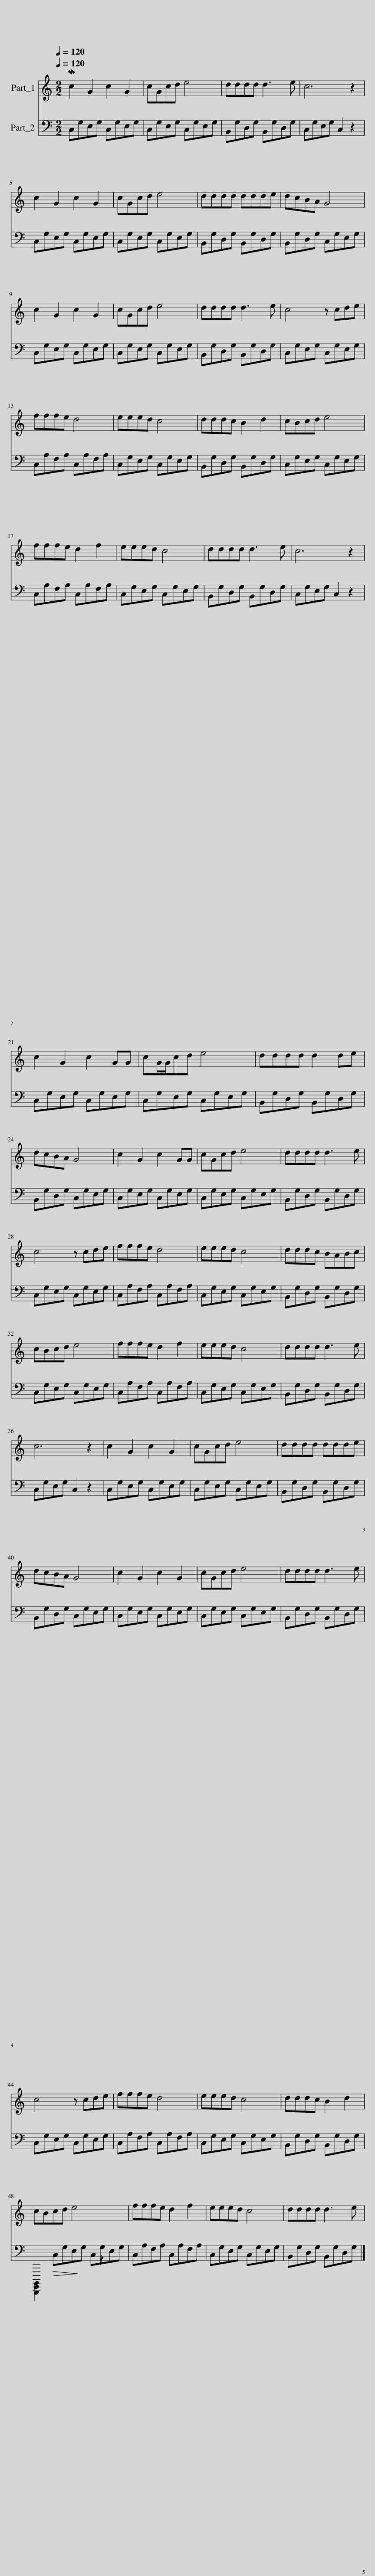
X:1
%%score 1 2
L:1/8
Q:1/4=120
M:2/2
I:linebreak $
K:C
V:1 treble
V:2 bass
V:1
 Mc2 G2 c2 G2 | cGcd e4 | dddd d3 e | c6 z2 |$ c2 G2 c2 G2 | %5
 cGcd e4 | dddd ddde | dcBA G4 |$ c2 G2 c2 G2 | cGcd e4 | %10
 dddd d3 e | c4 z cde |$ fffe d4 | eeed c4 | dddc B2 d2 | %15
 cBcd e4 |$ fffe d2 f2 | eeed c4 | dddd d3 e | c6 z2 |$ %20
 c2 G2 c2 GG | cG/G/cd e4 | dddd d2 de |$ dcBA G4 | c2 G2 c2 GG | %25
 cGcd e4 | dddd d3 e |$ c4 z cde | fffe d4 | eeed c4 | %30
 dddc BABc |$ cBcd e4 | fffe d2 f2 | eeed c4 | dddd d3 e |$ %35
 c6 z2 | c2 G2 c2 G2 | cGcd e4 | dddd ddde |$ dcBA G4 | %40
 c2 G2 c2 G2 | cGcd e4 | dddd d3 e |$ c4 z cde | fffe d4 | %45
 eeed c4 | dddc B2 d2 |$ cBcd e4 x2 | fffe d2 f2 | eeed c4 | %50
 dddd d3 e | %51
V:2
 C,G,E,G, C,G,E,G, | C,G,E,G, C,G,E,G, | B,,G,D,G, B,,G,D,G, | C,G,E,G, C,2 z2 |$ C,G,E,G, C,G,E,G, | %5
 C,G,E,G, C,G,E,G, | B,,G,D,G, B,,G,D,G, | B,,G,D,G, C,G,E,G, |$ C,G,E,G, C,G,E,G, | C,G,E,G, C,G,E,G, | %10
 B,,G,D,G, B,,G,D,G, | C,G,E,G, C,G,E,G, |$ C,A,F,A, C,A,F,A, | C,G,E,G, C,G,E,G, | B,,G,D,G, B,,G,D,G, | %15
 C,G,E,G, C,G,E,G, |$ C,A,F,A, C,A,F,A, | C,G,E,G, C,G,E,G, | B,,G,D,G, B,,G,D,G, | C,G,E,G, C,2 z2 |$ %20
 C,G,E,G, C,G,E,G, | C,G,E,G, C,G,E,G, | B,,G,D,G, B,,G,D,G, |$ B,,G,D,G, C,G,E,G, | C,G,E,G, C,G,E,G, | %25
 C,G,E,G, C,G,E,G, | B,,G,D,G, B,,G,D,G, |$ C,G,E,G, C,G,E,G, | C,A,F,A, C,A,F,A, | C,G,E,G, C,G,E,G, | %30
 B,,G,D,G, B,,G,D,G, |$ C,G,E,G, C,G,E,G, | C,A,F,A, C,A,F,A, | C,G,E,G, C,G,E,G, | B,,G,D,G, B,,G,D,G, |$ %35
 C,G,E,G, C,2 z2 | C,G,E,G, C,G,E,G, | C,G,E,G, C,G,E,G, | B,,G,D,G, B,,G,D,G, |$ B,,G,D,G, C,G,E,G, | %40
 C,G,E,G, C,G,E,G, | C,G,E,G, C,G,E,G, | B,,G,D,G, B,,G,D,G, |$ C,G,E,G, C,G,E,G, | C,A,F,A, C,A,F,A, | %45
 C,G,E,G, C,G,E,G, | B,,G,D,G, B,,G,D,G, |$ [D,,,,G,,,,B,,,,]2!>(! C,G,E,!>)!G, C,G,E,G, | C,A,F,A, C,A,F,A, | C,G,E,G, C,G,E,G, | %50
 B,,G,D,G, B,,G,D,G, | %51
